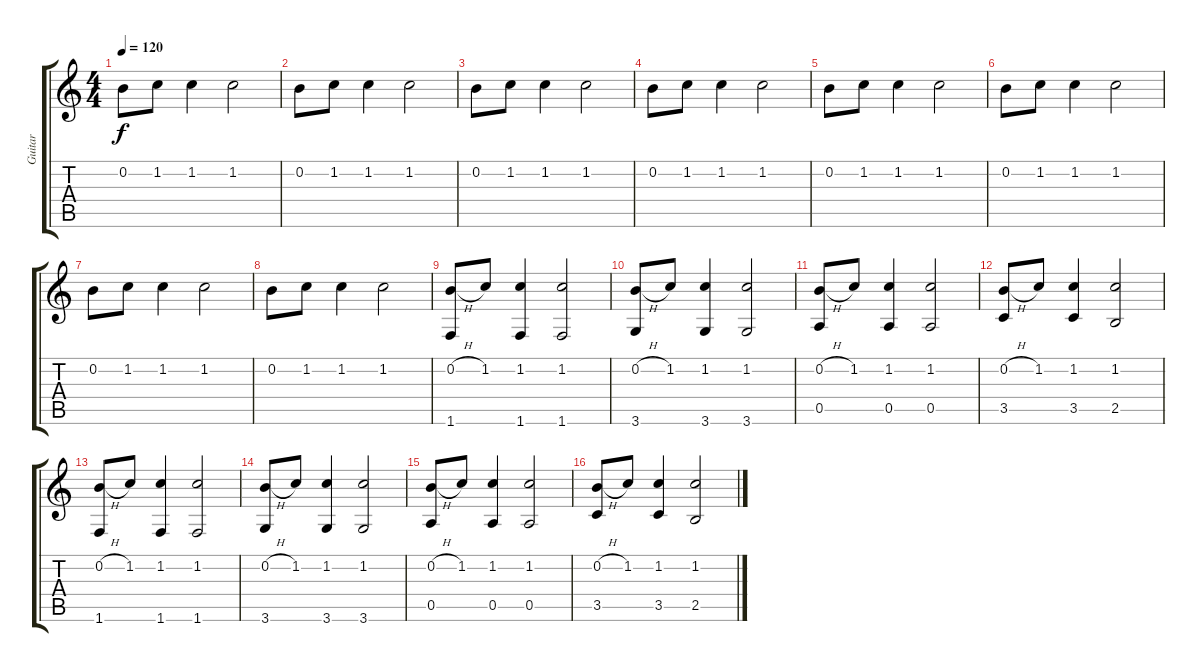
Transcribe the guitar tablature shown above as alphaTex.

\track ("Guitar" "Guitar") {instrument electricguitarclean}
\staff {score tabs}
\tuning (E4 B3 G3 D3 A2 E2) {hide}
\ts (4 4)
\tempo 120
\clef g2
\ks c
0.2.8{dy f instrument electricguitarclean} 1.2.8 1.2.4 1.2.2 |
0.2.8 1.2.8 1.2.4 1.2.2 |
0.2.8 1.2.8 1.2.4 1.2.2 |
0.2.8 1.2.8 1.2.4 1.2.2 |
0.2.8 1.2.8 1.2.4 1.2.2 |
0.2.8 1.2.8 1.2.4 1.2.2 |
0.2.8 1.2.8 1.2.4 1.2.2 |
0.2.8 1.2.8 1.2.4 1.2.2 |
(0.2{h} 1.6).8 1.2.8 (1.2 1.6).4 (1.2 1.6).2 |
(0.2{h} 3.6).8 1.2.8 (1.2 3.6).4 (1.2 3.6).2 |
(0.2{h} 0.5).8 1.2.8 (1.2 0.5).4 (1.2 0.5).2 |
(0.2{h} 3.5).8 1.2.8 (1.2 3.5).4 (1.2 2.5).2 |
(0.2{h} 1.6).8 1.2.8 (1.2 1.6).4 (1.2 1.6).2 |
(0.2{h} 3.6).8 1.2.8 (1.2 3.6).4 (1.2 3.6).2 |
(0.2{h} 0.5).8 1.2.8 (1.2 0.5).4 (1.2 0.5).2 |
(0.2{h} 3.5).8 1.2.8 (1.2 3.5).4 (1.2 2.5).2
